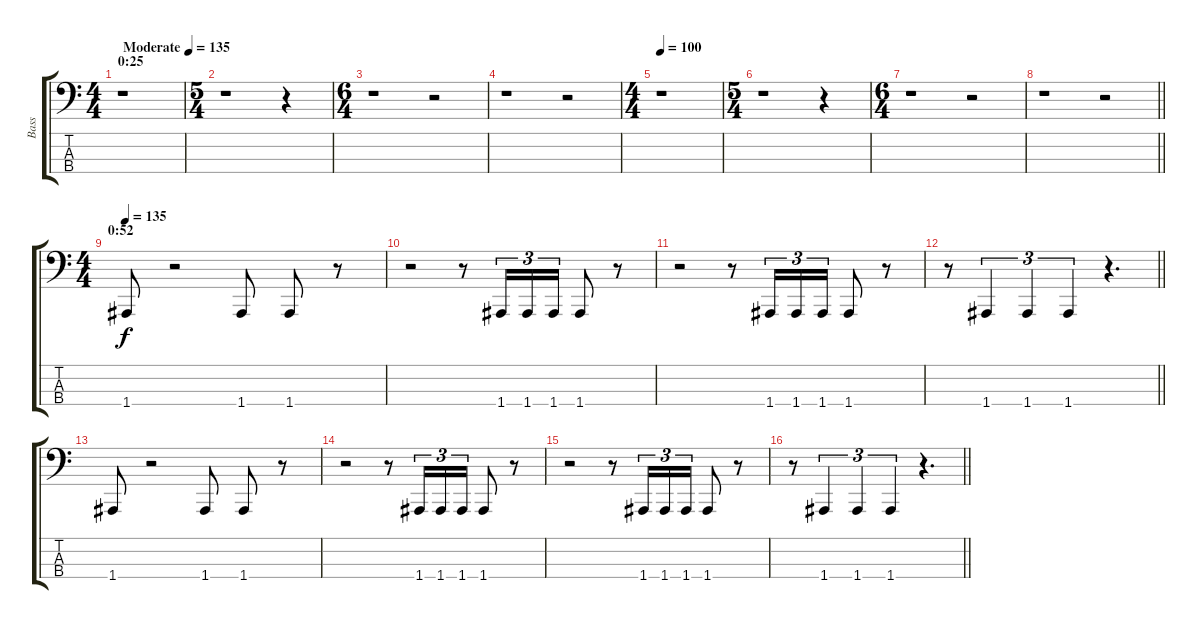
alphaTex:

\track ("Bass" "Bass") {instrument electricbasspick}
\staff {score tabs}
\tuning (D2 A1 E1 A0) {hide}
\ts (4 4)
\section ("" "0:25")
\tempo (135 "Moderate")
\tempo 100
\tempo (135 "Moderate")
\clef f4
\ks c
r.1{dy f instrument electricbasspick} |
\ts (5 4)
r.1 r.4 |
\ts (6 4)
r.1 r.2 |
r.1 r.2 |
\ts (4 4)
\tempo 100
r.1 |
\ts (5 4)
r.1 r.4 |
\ts (6 4)
r.1 r.2 |
\barLineRight lightlight
r.1 r.2 |
\ts (4 4)
\section ("" "0:52")
\tempo 135
1.4.8 r.2 1.4.8 1.4.8 r.8 |
r.2 r.8 1.4.16{tu (3 2)} 1.4.16{tu (3 2)} 1.4.16{tu (3 2)} 1.4.8 r.8 |
r.2 r.8 1.4.16{tu (3 2)} 1.4.16{tu (3 2)} 1.4.16{tu (3 2)} 1.4.8 r.8 |
\barLineRight lightlight
r.8 1.4.4{tu (3 2)} 1.4.4{tu (3 2)} 1.4.4{tu (3 2)} r.4{d} |
1.4.8 r.2 1.4.8 1.4.8 r.8 |
r.2 r.8 1.4.16{tu (3 2)} 1.4.16{tu (3 2)} 1.4.16{tu (3 2)} 1.4.8 r.8 |
r.2 r.8 1.4.16{tu (3 2)} 1.4.16{tu (3 2)} 1.4.16{tu (3 2)} 1.4.8 r.8 |
\barLineRight lightlight
r.8 1.4.4{tu (3 2)} 1.4.4{tu (3 2)} 1.4.4{tu (3 2)} r.4{d}
